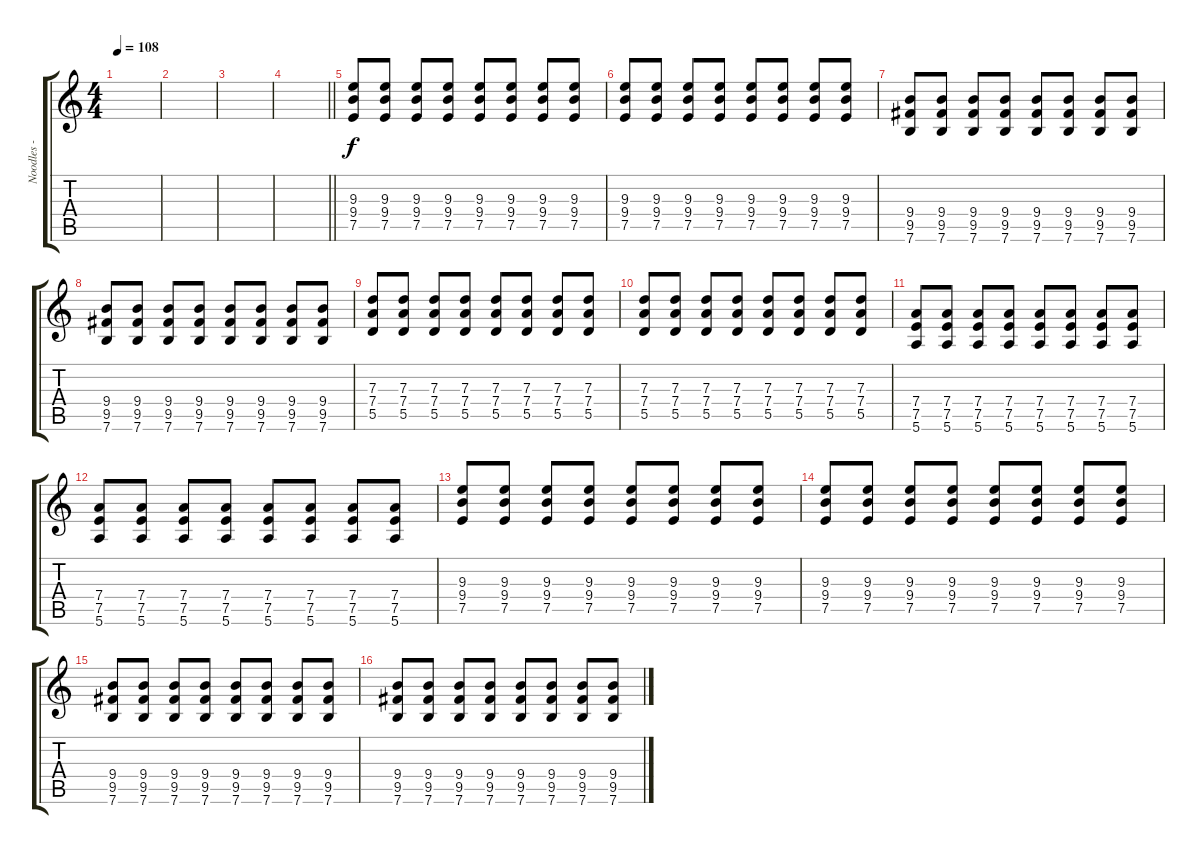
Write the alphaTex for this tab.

\track ("Noodles - Guitar" "Noodles - ") {instrument distortionguitar}
\staff {score tabs}
\tuning (E4 B3 G3 D3 A2 E2) {hide}
\ts (4 4)
\tempo 108
\clef g2
\ks c
|
|
|
\barLineRight lightlight
|
(9.3 9.4 7.5).8{volume 15} (9.3 9.4 7.5).8 (9.3 9.4 7.5).8 (9.3 9.4 7.5).8 (9.3 9.4 7.5).8 (9.3 9.4 7.5).8 (9.3 9.4 7.5).8 (9.3 9.4 7.5).8 |
(9.3 9.4 7.5).8 (9.3 9.4 7.5).8 (9.3 9.4 7.5).8 (9.3 9.4 7.5).8 (9.3 9.4 7.5).8 (9.3 9.4 7.5).8 (9.3 9.4 7.5).8 (9.3 9.4 7.5).8 |
(9.4 9.5 7.6).8 (9.4 9.5 7.6).8 (9.4 9.5 7.6).8 (9.4 9.5 7.6).8 (9.4 9.5 7.6).8 (9.4 9.5 7.6).8 (9.4 9.5 7.6).8 (9.4 9.5 7.6).8 |
(9.4 9.5 7.6).8 (9.4 9.5 7.6).8 (9.4 9.5 7.6).8 (9.4 9.5 7.6).8 (9.4 9.5 7.6).8 (9.4 9.5 7.6).8 (9.4 9.5 7.6).8 (9.4 9.5 7.6).8 |
(7.3 7.4 5.5).8 (7.3 7.4 5.5).8 (7.3 7.4 5.5).8 (7.3 7.4 5.5).8 (7.3 7.4 5.5).8 (7.3 7.4 5.5).8 (7.3 7.4 5.5).8 (7.3 7.4 5.5).8 |
(7.3 7.4 5.5).8 (7.3 7.4 5.5).8 (7.3 7.4 5.5).8 (7.3 7.4 5.5).8 (7.3 7.4 5.5).8 (7.3 7.4 5.5).8 (7.3 7.4 5.5).8 (7.3 7.4 5.5).8 |
(7.4 7.5 5.6).8 (7.4 7.5 5.6).8 (7.4 7.5 5.6).8 (7.4 7.5 5.6).8 (7.4 7.5 5.6).8 (7.4 7.5 5.6).8 (7.4 7.5 5.6).8 (7.4 7.5 5.6).8 |
(7.4 7.5 5.6).8 (7.4 7.5 5.6).8 (7.4 7.5 5.6).8 (7.4 7.5 5.6).8 (7.4 7.5 5.6).8 (7.4 7.5 5.6).8 (7.4 7.5 5.6).8 (7.4 7.5 5.6).8 |
(9.3 9.4 7.5).8 (9.3 9.4 7.5).8 (9.3 9.4 7.5).8 (9.3 9.4 7.5).8 (9.3 9.4 7.5).8 (9.3 9.4 7.5).8 (9.3 9.4 7.5).8 (9.3 9.4 7.5).8 |
(9.3 9.4 7.5).8 (9.3 9.4 7.5).8 (9.3 9.4 7.5).8 (9.3 9.4 7.5).8 (9.3 9.4 7.5).8 (9.3 9.4 7.5).8 (9.3 9.4 7.5).8 (9.3 9.4 7.5).8 |
(9.4 9.5 7.6).8 (9.4 9.5 7.6).8 (9.4 9.5 7.6).8 (9.4 9.5 7.6).8 (9.4 9.5 7.6).8 (9.4 9.5 7.6).8 (9.4 9.5 7.6).8 (9.4 9.5 7.6).8 |
(9.4 9.5 7.6).8 (9.4 9.5 7.6).8 (9.4 9.5 7.6).8 (9.4 9.5 7.6).8 (9.4 9.5 7.6).8 (9.4 9.5 7.6).8 (9.4 9.5 7.6).8 (9.4 9.5 7.6).8
